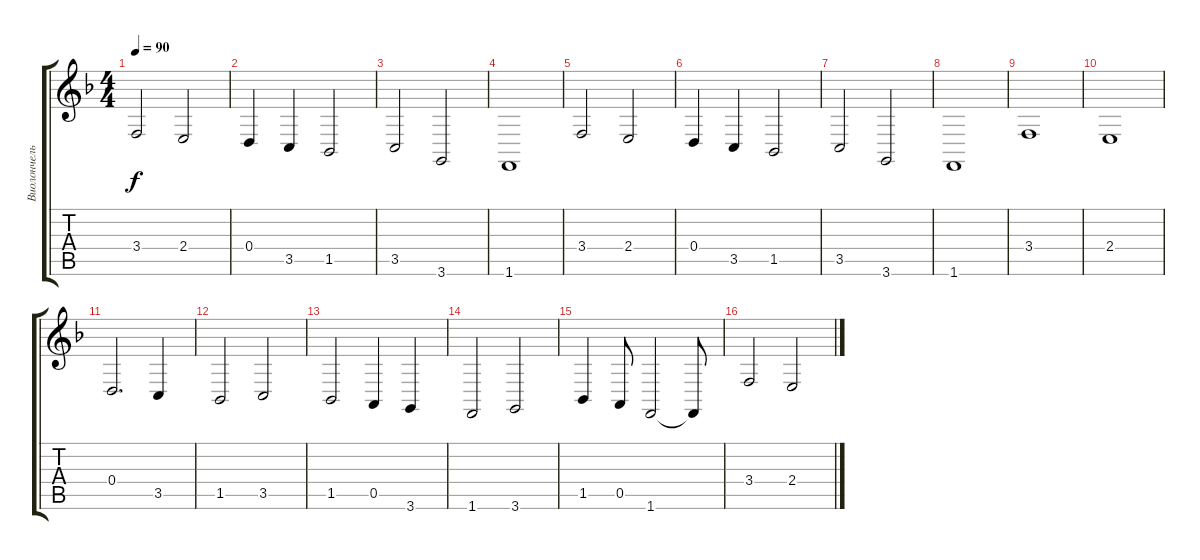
\track ("Виолончель" "Виолончель") {instrument violin}
\staff {score tabs}
\tuning (E4 B3 G3 D3 A2 E2) {hide}
\ts (4 4)
\tempo 90
\clef g2
\ks f
3.4.2{dy f} 2.4.2 |
0.4.4 3.5.4 1.5.2 |
3.5.2 3.6.2 |
1.6.1 |
3.4.2 2.4.2 |
0.4.4 3.5.4 1.5.2 |
3.5.2 3.6.2 |
1.6.1 |
3.4.1 |
2.4.1 |
0.4.2{d} 3.5.4 |
1.5.2 3.5.2 |
1.5.2 0.5.4 3.6.4 |
1.6.2 3.6.2 |
1.5.4 0.5.8 1.6.2 1.6{t}.8 |
3.4.2 2.4.2
